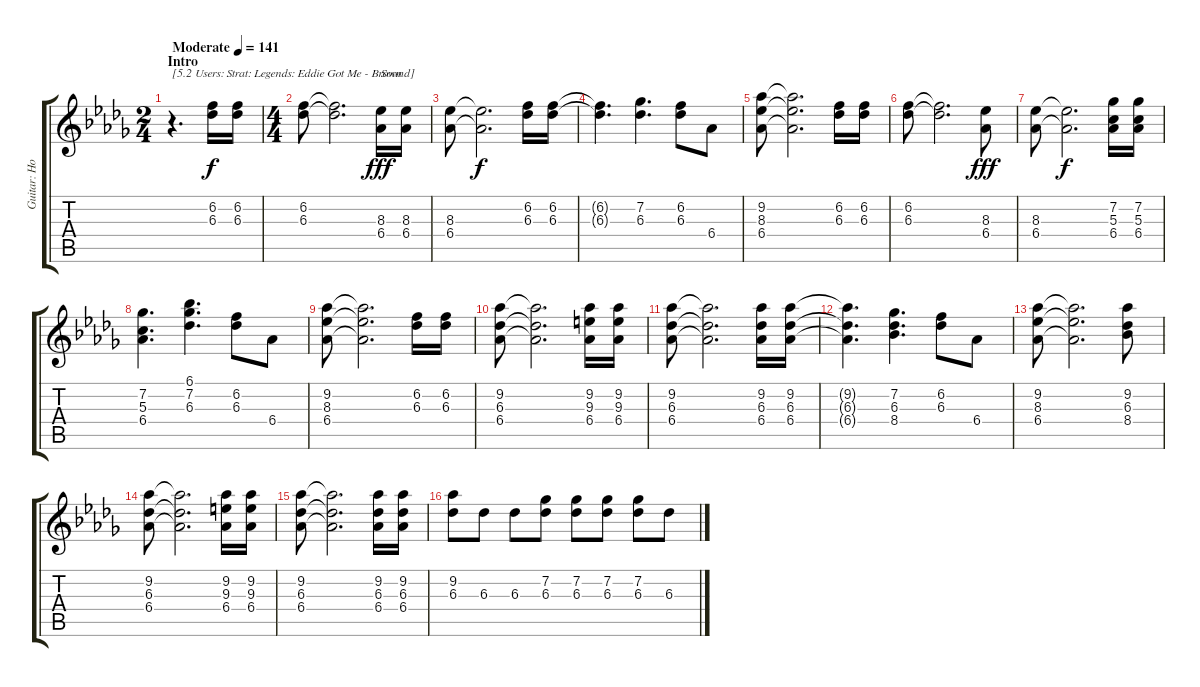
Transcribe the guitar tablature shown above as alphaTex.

\track ("Guitar: Howard" "Guitar: Ho") {instrument distortionguitar}
\staff {score tabs}
\tuning (E4 B3 G3 D3 A2 E2) {hide}
\ts (2 4)
\section ("" "Intro")
\tempo (141 "Moderate")
\clef g2
\ks db
r.4{d txt "[5.2 Users: Strat: Legends: Eddie Got Me - Brown" dy f instrument distortionguitar} (6.2 6.3).16 (6.2 6.3).16 |
\ts (4 4)
(6.2 6.3).8 (6.2{t} 6.3{t}).2{d} (8.3 6.4).16{txt "Sound]" dy fff} (8.3 6.4).16 |
(8.3 6.4).8 (8.3{t} 6.4{t}).2{d dy f} (6.2 6.3).16 (6.2 6.3).16 |
(6.2{t} 6.3{t}).4{d} (7.2 6.3).4{d} (6.2 6.3).8 6.4.8 |
(9.2 8.3 6.4).8 (9.2{t} 8.3{t} 6.4{t}).2{d} (6.2 6.3).16 (6.2 6.3).16 |
(6.2 6.3).8 (6.2{t} 6.3{t}).2{d} (8.3 6.4).8{dy fff} |
(8.3 6.4).8 (8.3{t} 6.4{t}).2{d dy f} (7.2 5.3 6.4).16 (7.2 5.3 6.4).16 |
(7.2 5.3 6.4).4{d} (6.1 7.2 6.3).4{d} (6.2 6.3).8 6.4.8 |
(9.2 8.3 6.4).8 (9.2{t} 8.3{t} 6.4{t}).2{d} (6.2 6.3).16 (6.2 6.3).16 |
(9.2 6.3 6.4).8 (9.2{t} 6.3{t} 6.4{t}).2{d} (9.2 9.3 6.4).16 (9.2 9.3 6.4).16 |
(9.2 6.3 6.4).8 (9.2{t} 6.3{t} 6.4{t}).2{d} (9.2 6.3 6.4).16 (9.2 6.3 6.4).16 |
(9.2{t} 6.3{t} 6.4{t}).4{d} (7.2 6.3 8.4).4{d} (6.2 6.3).8 6.4.8 |
(9.2 8.3 6.4).8 (9.2{t} 8.3{t} 6.4{t}).2{d} (9.2 6.3 8.4).8 |
(9.2 6.3 6.4).8 (9.2{t} 6.3{t} 6.4{t}).2{d} (9.2 9.3 6.4).16 (9.2 9.3 6.4).16 |
(9.2 6.3 6.4).8 (9.2{t} 6.3{t} 6.4{t}).2{d} (9.2 6.3 6.4).16 (9.2 6.3 6.4).16 |
(9.2 6.3).8 6.3.8 6.3.8 (7.2 6.3).8 (7.2 6.3).8 (7.2 6.3).8 (7.2 6.3).8 6.3.8
